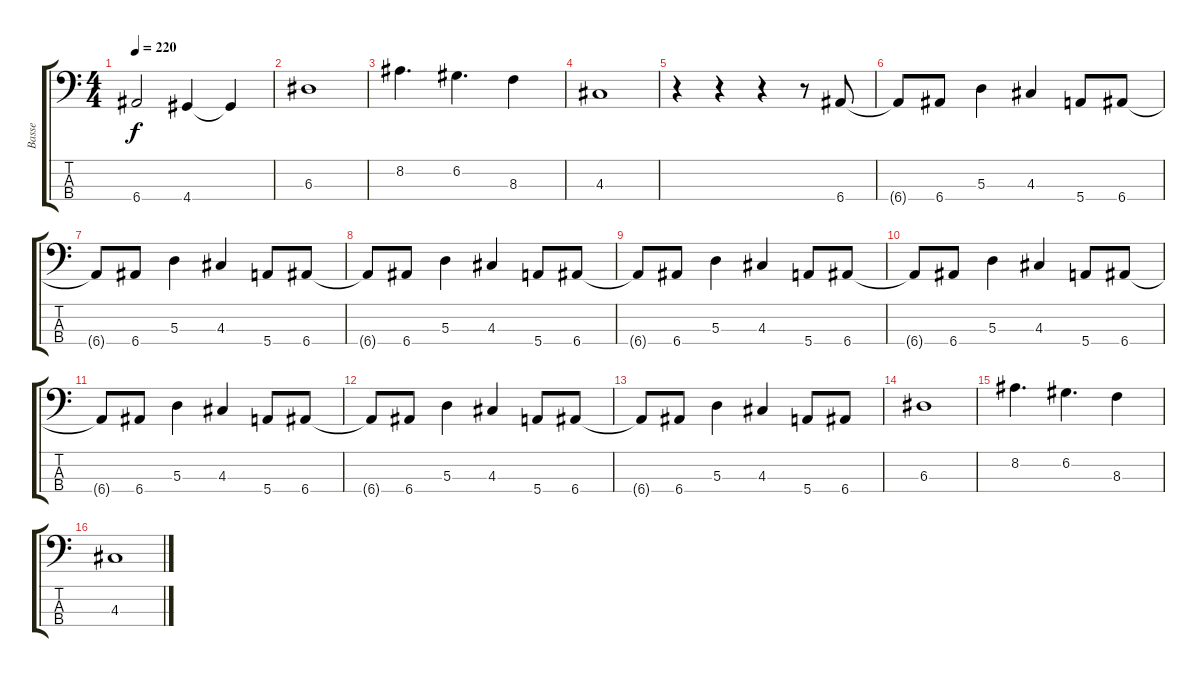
\track ("Basse" "Basse") {instrument electricbassfinger}
\staff {score tabs}
\tuning (G2 D2 A1 E1) {hide}
\ts (4 4)
\tempo 220
\clef f4
\ks c
6.4{t}.2{dy f} 4.4.4 4.4{t}.4 |
6.3.1 |
8.2.4{d} 6.2.4{d} 8.3.4 |
4.3.1 |
r.4 r.4 r.4 r.8 6.4.8 |
6.4{t}.8 6.4.8 5.3.4 4.3.4 5.4.8 6.4.8 |
6.4{t}.8 6.4.8 5.3.4 4.3.4 5.4.8 6.4.8 |
6.4{t}.8 6.4.8 5.3.4 4.3.4 5.4.8 6.4.8 |
6.4{t}.8 6.4.8 5.3.4 4.3.4 5.4.8 6.4.8 |
6.4{t}.8 6.4.8 5.3.4 4.3.4 5.4.8 6.4.8 |
6.4{t}.8 6.4.8 5.3.4 4.3.4 5.4.8 6.4.8 |
6.4{t}.8 6.4.8 5.3.4 4.3.4 5.4.8 6.4.8 |
6.4{t}.8 6.4.8 5.3.4 4.3.4 5.4.8 6.4.8 |
6.3.1 |
8.2.4{d} 6.2.4{d} 8.3.4 |
4.3.1
